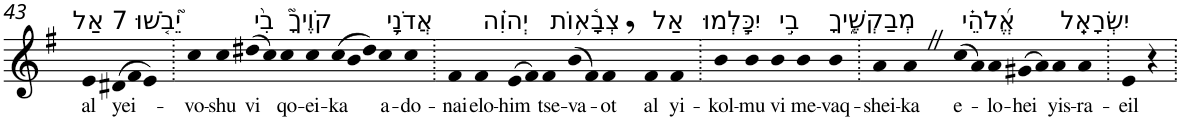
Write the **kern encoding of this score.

**kern	**text
*part1	*part1
*staff1	*staff1
*I"Piano	*
*I'Pno	*
!!LO:PB:g=z
*clefG2	*
*k[f#]	*
*G:	*
=43	=43
!LO:TX:a:t=7 אַל	!
!	!LO:LY:b
4e	al
*Xtuplet	*
!LO:TX:a:t=יֵ֘בֹ֤שׁוּ	!
!	!LO:LY:b
(>12d#X	yei-
12f#	.
12e)	.
=44.	=44.
!	!LO:LY:b
4cc	-vo-
!	!LO:LY:b
4cc	-shu
!LO:TX:a:t=בִ֨י	!
!	!LO:LY:b
(>8dd#X	vi
8cc)	.
!LO:TX:a:t=קֹוֶיךָ֮	!
!	!LO:LY:b
4cc	qo-
!	!LO:LY:b
4cc	-ei-
!	!LO:LY:b
(>12cc	-ka
12b	.
12dd#)	.
!LO:TX:a:t=אֲדֹנָ֥י	!
!	!LO:LY:b
4cc	a-
!	!LO:LY:b
4cc	-do-
=45.	=45.
!	!LO:LY:b
4f#	-nai
!LO:TX:a:t=יְהוִ֗ה	!
!	!LO:LY:b
4f#	elo-
!	!LO:LY:b
(>8e	-him
8f#)	.
!LO:TX:a:t=צְבָ֫א֥וֹת	!
!	!LO:LY:b
4f#	tse-
!	!LO:LY:b
(>8b	-va-
8f#)	.
!	!LO:LY:b
4f#,	-ot
!LO:TX:a:t=אַל	!
!	!LO:LY:b
4f#	al
!LO:TX:a:t=יִכָּ֣לְמוּ	!
!	!LO:LY:b
4f#	yi-
=46.	=46.
!	!LO:LY:b
4b	-kol-
!	!LO:LY:b
4b	-mu
!LO:TX:a:t=בִ֣י	!
!	!LO:LY:b
4b	vi
!LO:TX:a:t=מְבַקְשֶׁ֑יךָ	!
!	!LO:LY:b
4b	me-
!	!LO:LY:b
4b	-vaq-
=47.	=47.
!	!LO:LY:b
4a	-shei-
!	!LO:LY:b
4aZ	-ka
!LO:TX:a:t=אֱ֝לֹהֵ֗י	!
!	!LO:LY:b
(>8cc	e-
8a)	.
!	!LO:LY:b
4a	-lo-
!	!LO:LY:b
(>8g#X	-hei
8a)	.
!LO:TX:a:t=יִשְׂרָאֵֽל	!
!	!LO:LY:b
4a	yis-
!	!LO:LY:b
4a	-ra-
=48.	=48.
!	!LO:LY:b
4e	-eil
4r	.
=.	=.
*-	*-
